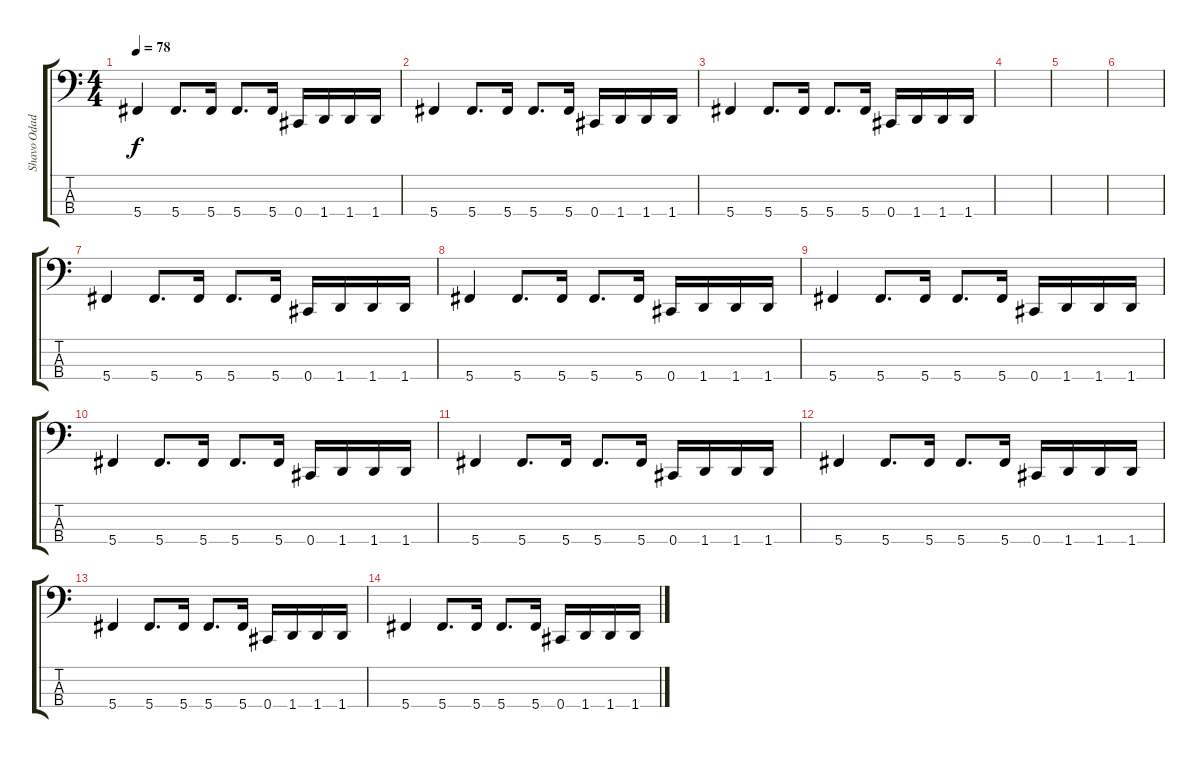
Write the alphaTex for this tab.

\track ("Shavo Odadjian (Bass)" "Shavo Odad") {instrument electricbassfinger}
\staff {score tabs}
\tuning (Gb2 Db2 Ab1 Db1) {hide}
\ts (4 4)
\tempo 78
\clef f4
\ks c
5.4.4{dy f} 5.4.8{d} 5.4.16 5.4.8{d} 5.4.16 0.4.16 1.4.16 1.4.16 1.4.16 |
5.4.4 5.4.8{d} 5.4.16 5.4.8{d} 5.4.16 0.4.16 1.4.16 1.4.16 1.4.16 |
5.4.4 5.4.8{d} 5.4.16 5.4.8{d} 5.4.16 0.4.16 1.4.16 1.4.16 1.4.16 |
|
|
|
5.4.4 5.4.8{d} 5.4.16 5.4.8{d} 5.4.16 0.4.16 1.4.16 1.4.16 1.4.16 |
5.4.4 5.4.8{d} 5.4.16 5.4.8{d} 5.4.16 0.4.16 1.4.16 1.4.16 1.4.16 |
5.4.4 5.4.8{d} 5.4.16 5.4.8{d} 5.4.16 0.4.16 1.4.16 1.4.16 1.4.16 |
5.4.4 5.4.8{d} 5.4.16 5.4.8{d} 5.4.16 0.4.16 1.4.16 1.4.16 1.4.16 |
5.4.4 5.4.8{d} 5.4.16 5.4.8{d} 5.4.16 0.4.16 1.4.16 1.4.16 1.4.16 |
5.4.4 5.4.8{d} 5.4.16 5.4.8{d} 5.4.16 0.4.16 1.4.16 1.4.16 1.4.16 |
5.4.4 5.4.8{d} 5.4.16 5.4.8{d} 5.4.16 0.4.16 1.4.16 1.4.16 1.4.16 |
5.4.4 5.4.8{d} 5.4.16 5.4.8{d} 5.4.16 0.4.16 1.4.16 1.4.16 1.4.16
